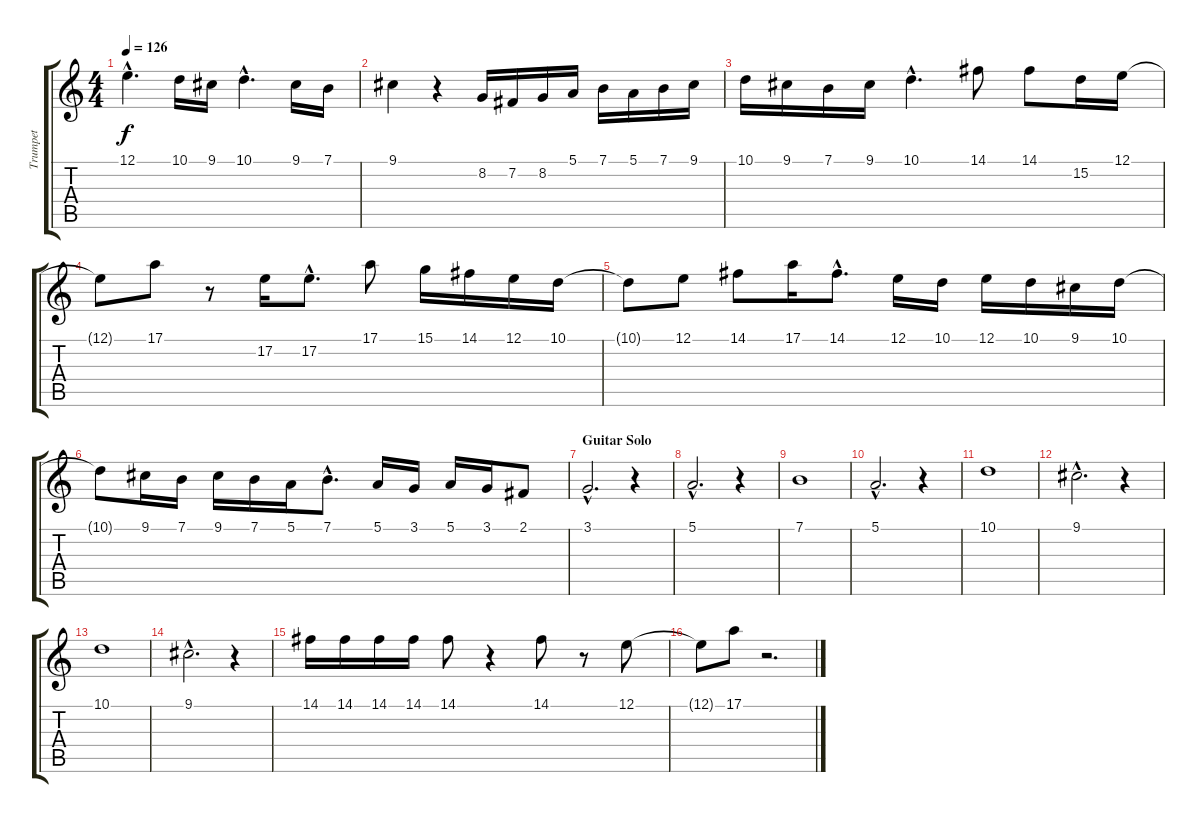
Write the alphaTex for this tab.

\track ("Trumpet" "Trumpet") {instrument trumpet}
\staff {score tabs}
\tuning (E4 B3 G3 D3 A2 E2) {hide}
\ts (4 4)
\tempo 126
\clef g2
\ks c
12.1{hac t}.4{d dy f} 10.1.16 9.1.16 10.1{hac}.4{d} 9.1.16 7.1.16 |
9.1.4 r.4 8.2.16 7.2.16 8.2.16 5.1.16 7.1.16 5.1.16 7.1.16 9.1.16 |
10.1.16 9.1.16 7.1.16 9.1.16 10.1{hac}.4{d} 14.1.8 14.1.8 15.2.16 12.1.16 |
12.1{t}.8 17.1.8 r.8 17.2.16 17.2{hac}.8{d} 17.1.8 15.1.16 14.1.16 12.1.16 10.1.16 |
10.1{t}.8 12.1.8 14.1.8 17.1.16 14.1{hac}.8{d} 12.1.16 10.1.16 12.1.16 10.1.16 9.1.16 10.1.16 |
10.1{t}.8 9.1.16 7.1.16 9.1.16 7.1.16 5.1.16 7.1{hac}.8{d} 5.1.16 3.1.16 5.1.16 3.1.16 2.1.8 |
\section ("" "Guitar Solo")
3.1{hac}.2{d} r.4 |
5.1{hac}.2{d} r.4 |
7.1.1 |
5.1{hac}.2{d} r.4 |
10.1.1 |
9.1{hac}.2{d} r.4 |
10.1.1 |
9.1{hac}.2{d} r.4 |
14.1.16 14.1.16 14.1.16 14.1.16 14.1.8 r.4 14.1.8 r.8 12.1.8 |
12.1{t}.8 17.1.8 r.2{d}
